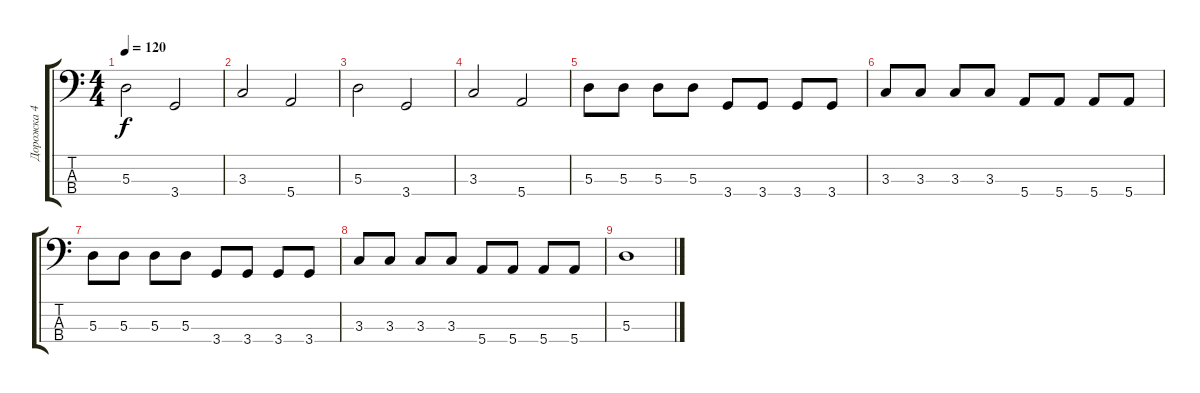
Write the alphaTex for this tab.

\track ("Дорожка 4" "Дорожка 4") {instrument electricbassfinger}
\staff {score tabs}
\tuning (G2 D2 A1 E1) {hide}
\ts (4 4)
\tempo 120
\clef f4
\ks c
5.3.2{dy f instrument electricbassfinger} 3.4.2 |
3.3.2 5.4.2 |
5.3.2 3.4.2 |
3.3.2 5.4.2 |
5.3.8 5.3.8 5.3.8 5.3.8 3.4.8 3.4.8 3.4.8 3.4.8 |
3.3.8 3.3.8 3.3.8 3.3.8 5.4.8 5.4.8 5.4.8 5.4.8 |
5.3.8 5.3.8 5.3.8 5.3.8 3.4.8 3.4.8 3.4.8 3.4.8 |
3.3.8 3.3.8 3.3.8 3.3.8 5.4.8 5.4.8 5.4.8 5.4.8 |
5.3.1
